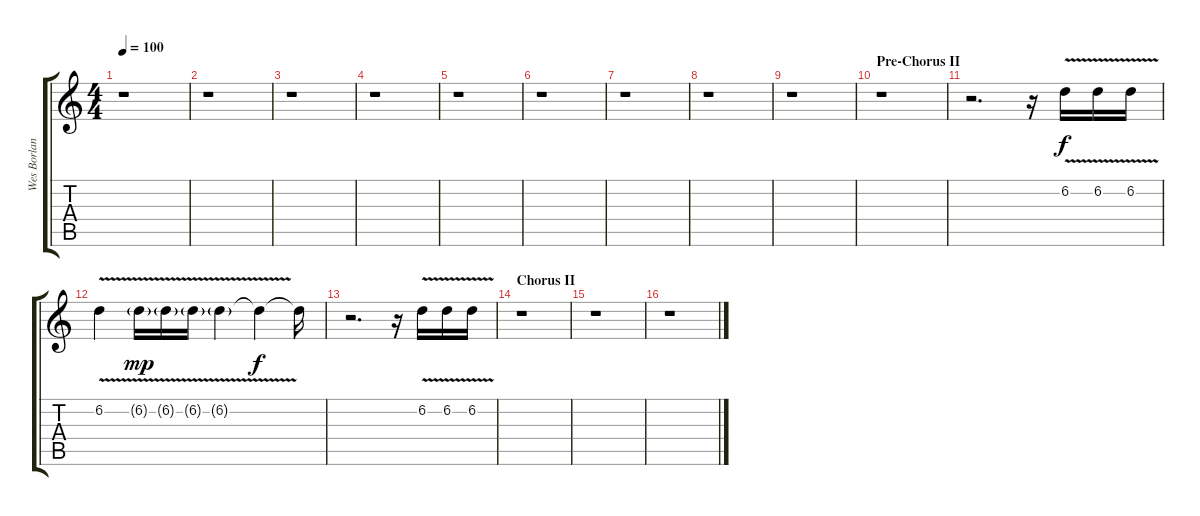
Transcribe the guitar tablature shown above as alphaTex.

\track ("Wes Borland - Delay" "Wes Borlan") {instrument overdrivenguitar}
\staff {score tabs}
\tuning (Db4 Ab3 E3 B2 Gb2 B1) {hide}
\ts (4 4)
\tempo 100
\clef g2
\ks c
r.1{dy f} |
r.1 |
r.1 |
r.1 |
r.1 |
r.1 |
r.1 |
r.1 |
r.1 |
\section ("" "Pre-Chorus II")
r.1 |
r.2{d} r.16 6.2{v}.16 6.2{v}.16 6.2{v}.16 |
6.2{v}.4 6.2{v g}.16{dy mp} 6.2{v g}.16 6.2{v g}.16 6.2{v g}.4 6.2{t}.4{dy f} 6.2{t}.16 |
r.2{d} r.16 6.2{v}.16 6.2{v}.16 6.2{v}.16 |
\section ("" "Chorus II")
r.1 |
r.1 |
r.1
